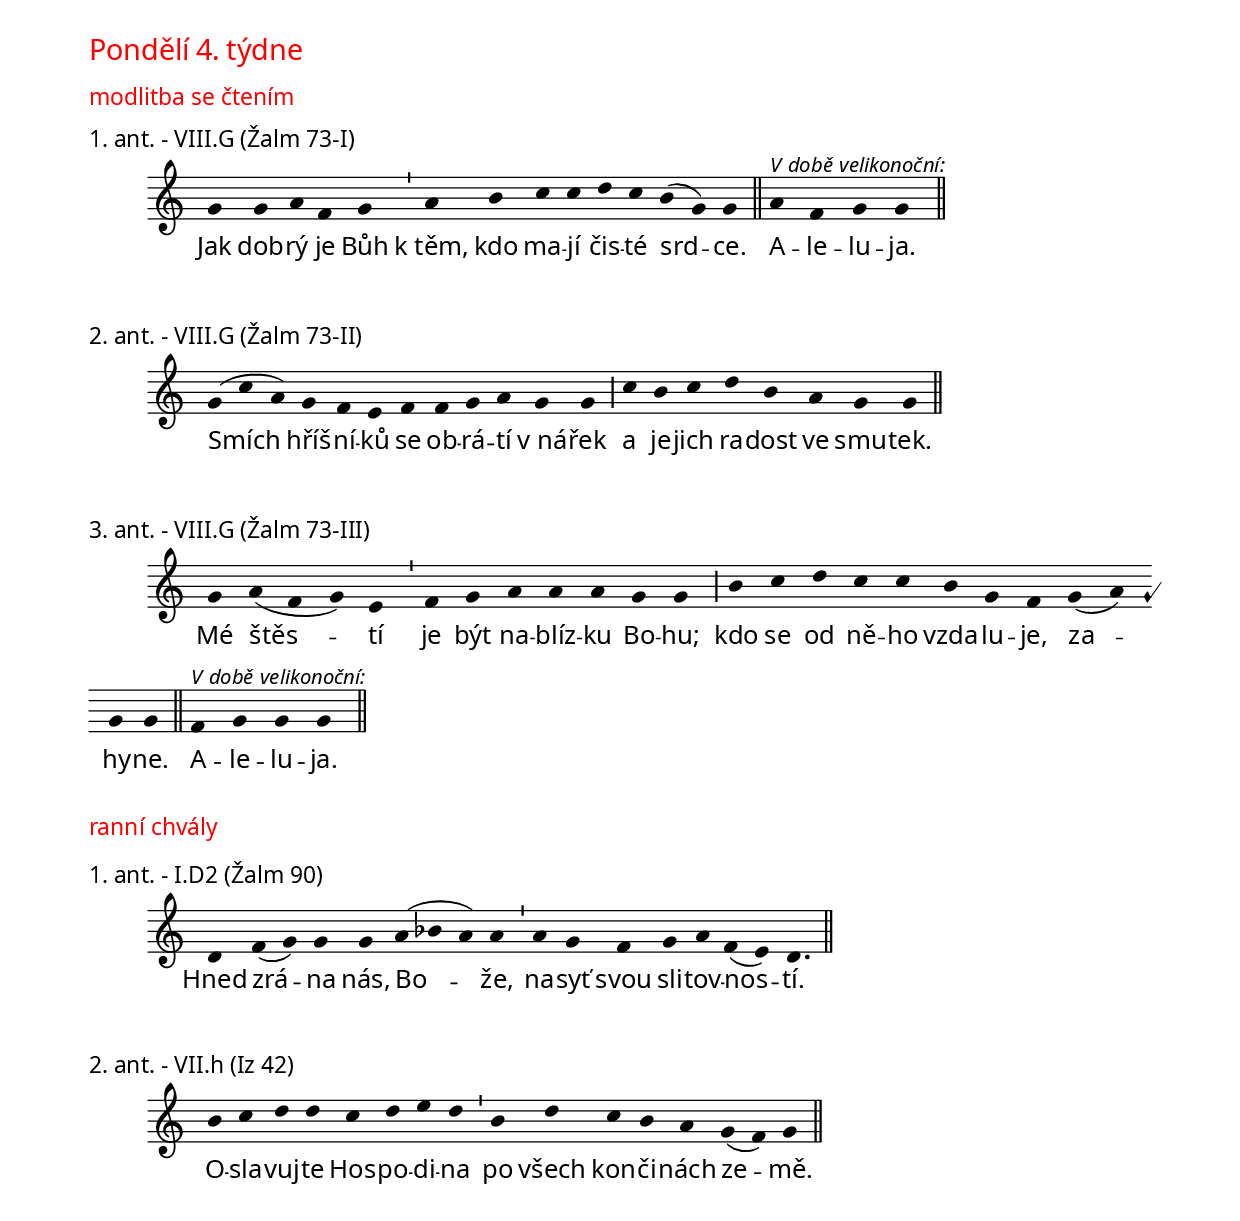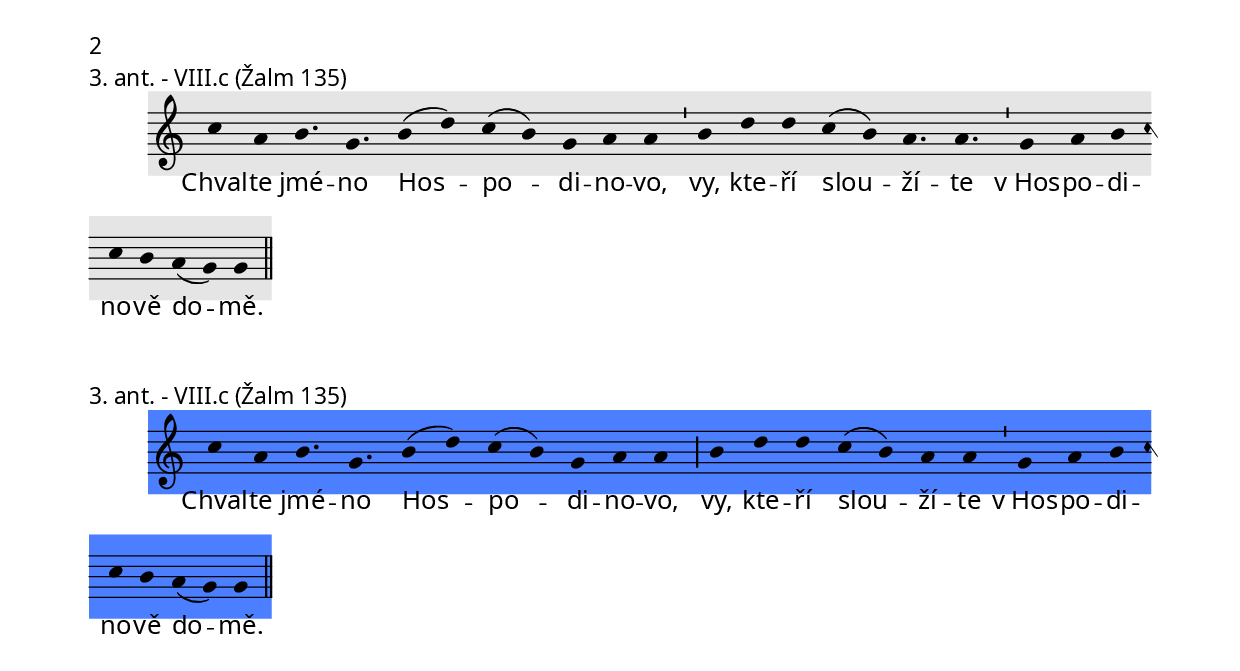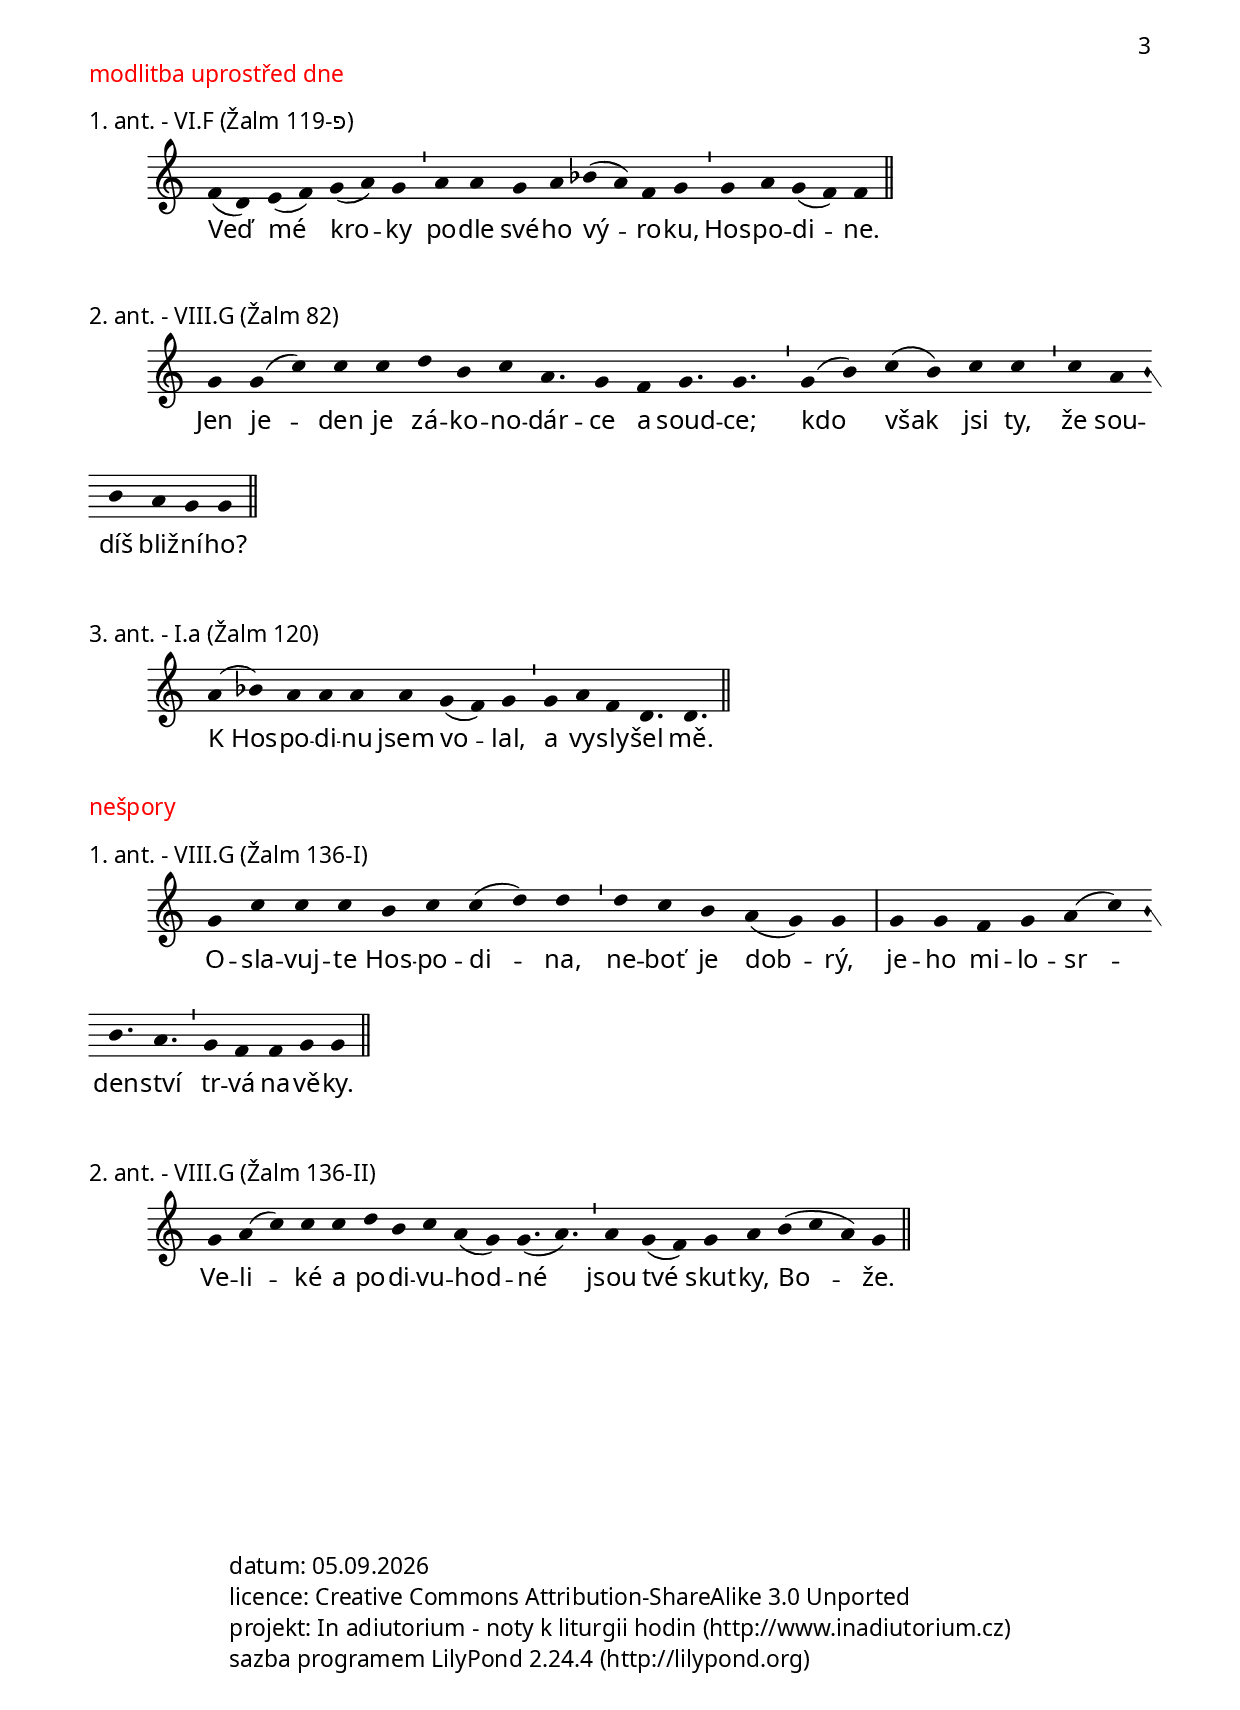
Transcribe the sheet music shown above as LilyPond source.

\include "../spolecne.ly"

\markup {\nadpisDen {Pondělí 4. týdne}}

% \markup {\nadpisHodinka {"invitatorium"}}

% \score { \tIIpondeliInvitatorium }

\markup {\nadpisHodinka {"modlitba se čtením"}}

\score {
  \relative c'' {
    \choralniRezim
    g4 g a f g \barMin
    a b c c d c b( g) g \barFinalis

    a^\rubrVelikAleluja f g g \barFinalis
  }
  \addlyrics {
    Jak dob -- rý je Bůh
    k_těm, kdo ma -- jí čis -- té srd -- ce.

    A -- le -- lu -- ja.
  }
  \header {
    quid = "1. ant."
    modus = "VIII"
    differentia = "G"
    psalmus = "Žalm 73-I"
    id = "mc-ant1"
    piece = \markup {\sestavTitulek}
  }
}

\score {
  \relative c'' {
    \choralniRezim
    g4( c a) g f e f f g a g g \barMaior
    c b c d b a g g \barFinalis
  }
  \addlyrics {
    Smích hříš -- ní -- ků se ob -- rá -- tí v_ná -- řek
    a je -- jich ra -- dost ve smu -- tek.

    % v breviari neni aleluja
  }
  \header {
    quid = "2. ant."
    modus = "VIII"
    differentia = "G"
    psalmus = "Žalm 73-II"
    id = "mc-ant2"
    piece = \markup {\sestavTitulek}
  }
}

\score {
  \relative c'' {
    \choralniRezim
    g4 a( f g) e \barMin f g a a a g g \barMaior
    b c d c c b g f g( a) g g \barFinalis

    f^\rubrVelikAleluja g g g \barFinalis
  }
  \addlyrics {
    Mé štěs -- tí je být na -- blíz -- ku Bo -- hu;
    kdo se od ně -- ho vzda -- lu -- je, za -- hy -- ne.

    A -- le -- lu -- ja.
  }
  \header {
    quid = "3. ant."
    modus = "VIII"
    differentia = "G"
    psalmus = "Žalm 73-III"
    id = "mc-ant3"
    piece = \markup {\sestavTitulek}
  }
}

\markup {\nadpisHodinka {"ranní chvály"}}

\score {
  \relative c' {
    \choralniRezim
    d4 f( g) g g a( bes a) a \barMin a g f g a f( e) d4. \barFinalis
  }
  \addlyrics {
    Hned zrá -- na nás, Bo -- že, na -- syť svou sli -- tov -- nos -- tí.
  }
  \header {
    quid = "1. ant."
    modus = "I"
    differentia = "D2"
    psalmus = "Žalm 90"
    id = "rch-ant1"
    piece = \markup {\sestavTitulek}
  }
}

\score {
  \relative c'' {
    \choralniRezim
    b4 c d d c d e d \barMin b d c b a g( f) g \barFinalis
  }
  \addlyrics {
    O -- sla -- vuj -- te Hos -- po -- di -- na
    po všech kon -- či -- nách ze -- mě.
  }
  \header {
    quid = "2. ant."
    modus = "VII"
    differentia = "h"
    psalmus = "Iz 42"
    id = "rch-ant2"
    piece = \markup {\sestavTitulek}
  }
}

\pageBreak

\score {
  \relative c'' {
    \zvyraznovacSedy
    \choralniRezim
    c4 a b4. g b4( d) c( b) g a a4 \barMin
    b4 d d c( b) a4. a \barMin g4 a b c b a( g) g \barFinalis
  }
  \addlyrics {
    Chval -- te jmé -- no Hos -- po -- di -- no -- vo,
    vy, kte -- ří slou -- ží -- te v_Hos -- po -- di -- no -- vě do -- mě.
  }
  \header {
    quid = "3. ant."
    modus = "VIII"
    differentia = "c"
    psalmus = "Žalm 135"
    placet = "před _vy_ div. maior"
    id = "rch-ant3"
    piece = \markup {\sestavTitulek}
  }
}

\score {
  \relative c'' {
    \zvyraznovacModry
    \choralniRezim
    c4 a b4. g b4( d) c( b) g a a4 \barMaior
    b d d c( b) a a \barMin
    g a b c b a( g) g \barFinalis
  }
  \addlyrics {
    Chval -- te jmé -- no Hos -- po -- di -- no -- vo,
    vy, kte -- ří slou -- ží -- te
    v_Hos -- po -- di -- no -- vě do -- mě.
  }
  \header {
    quid = "3. ant."
    modus = "VIII"
    differentia = "c"
    psalmus = "Žalm 135"
    id = "rch-ant3"
    piece = \markup {\sestavTitulek}
  }
}

\pageBreak

% \score { \tIIpondeliAntBenedictus }

\markup {\nadpisHodinka {"modlitba uprostřed dne"}}

\score {
  \relative c' {
    \choralniRezim
    f4( d) e( f) g( a) g \barMin
    a a g a bes( a) f g \barMin g a g( f) f \barFinalis
  }
  \addlyrics {
    Veď mé kro -- ky po -- dle své -- ho vý -- ro -- ku, Hos -- po -- di -- ne.
  }
  \header {
    quid = "1. ant."
    modus = "VI"
    differentia = "F"
    psalmus = "Žalm 119-פ"
    id = "up-ant1"
    piece = \markup {\sestavTitulek}
  }
}

\score {
  \relative c'' {
    \choralniRezim
    g4 g( c) c c d b c a4. g4 f g4. g \barMin
    g4( b) c( b) c c \barMin c a b a g g \barFinalis
  }
  \addlyrics {
    Jen je -- den je zá -- ko -- no -- dár -- ce a soud -- ce;
    kdo však jsi ty, že sou -- díš bliž -- ní -- ho?
  }
  \header {
    quid = "2. ant."
    modus = "VIII"
    differentia = "G"
    psalmus = "Žalm 82"
    id = "up-ant2"
    piece = \markup {\sestavTitulek}
  }
}

\score {
  \relative c''{
    \choralniRezim
    a4( bes) a a a a g( f) g \barMin g a f d4. d \barFinalis
  }
  \addlyrics {
    K_Hos -- po -- di -- nu jsem vo -- lal, a vy -- sly -- šel mě.
  }
  \header {
    quid = "3. ant."
    modus = "I"
    differentia = "a"
    psalmus = "Žalm 120"
    id = "up-ant3"
    piece = \markup {\sestavTitulek}
  }
}

\markup {\nadpisHodinka {"nešpory"}}

\score {
  \relative c'' {
    \choralniRezim
    g4 c c c b c c( d) d \barMin d c b a( g) g \barMax
    g g f g a( c) b4. a \barMin g4 f f g g \barFinalis
  }
  \addlyrics {
    O -- sla -- vuj -- te Hos -- po -- di -- na,
    ne -- boť je dob -- rý,
    je -- ho mi -- lo -- sr -- den -- ství
    tr -- vá na -- vě -- ky.
  }
  \header {
    quid = "1. ant."
    modus = "VIII"
    differentia = "G"
    psalmus = "Žalm 136-I"
    placet = "melisma na milo_sr_denství je dvojnásob nevhodné -
    slabice nesluší důraz a slabika sr se špatně tento..."
    id = "ne-ant1"
    piece = \markup {\sestavTitulek}
  }
}

\score {
  \relative c'' {
    \choralniRezim
    g4 a( c) c c d b c a( g) g4.( a) \barMin
    a4 g( f) g a b( c a) g \barFinalis
  }
  \addlyrics {
    Ve -- li -- ké a po -- di -- vu -- hod -- né jsou tvé skut -- ky, Bo -- že.
  }
  \header {
    quid = "2. ant."
    modus = "VIII"
    differentia = "G"
    psalmus = "Žalm 136-II"
    id = "ne-ant2"
    piece = \markup {\sestavTitulek}
  }
}

% \score { \tIIpondeliNespAntIII }

% \score { \tIIpondeliAntMagnificat }